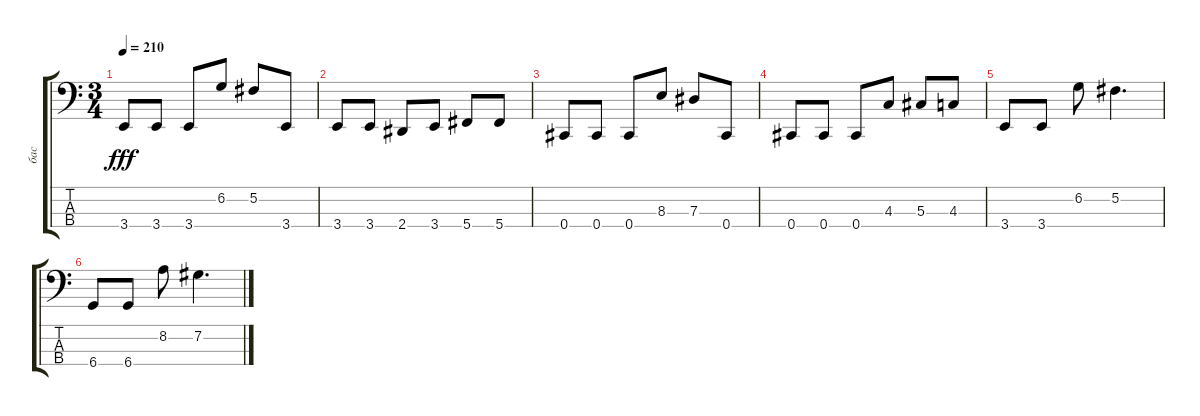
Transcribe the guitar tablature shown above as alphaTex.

\track ("бас" "бас") {instrument electricbasspick}
\staff {score tabs}
\tuning (Gb2 Db2 Ab1 Db1) {hide}
\ts (3 4)
\tempo 210
\clef f4
\ks c
3.4.8{dy fff} 3.4.8 3.4.8 6.2.8 5.2.8 3.4.8 |
3.4.8 3.4.8 2.4.8 3.4.8 5.4.8 5.4.8 |
0.4.8 0.4.8 0.4.8 8.3.8 7.3.8 0.4.8 |
0.4.8 0.4.8 0.4.8 4.3.8 5.3.8 4.3.8 |
3.4.8 3.4.8 6.2.8 5.2.4{d} |
6.4.8 6.4.8 8.2.8 7.2.4{d}
